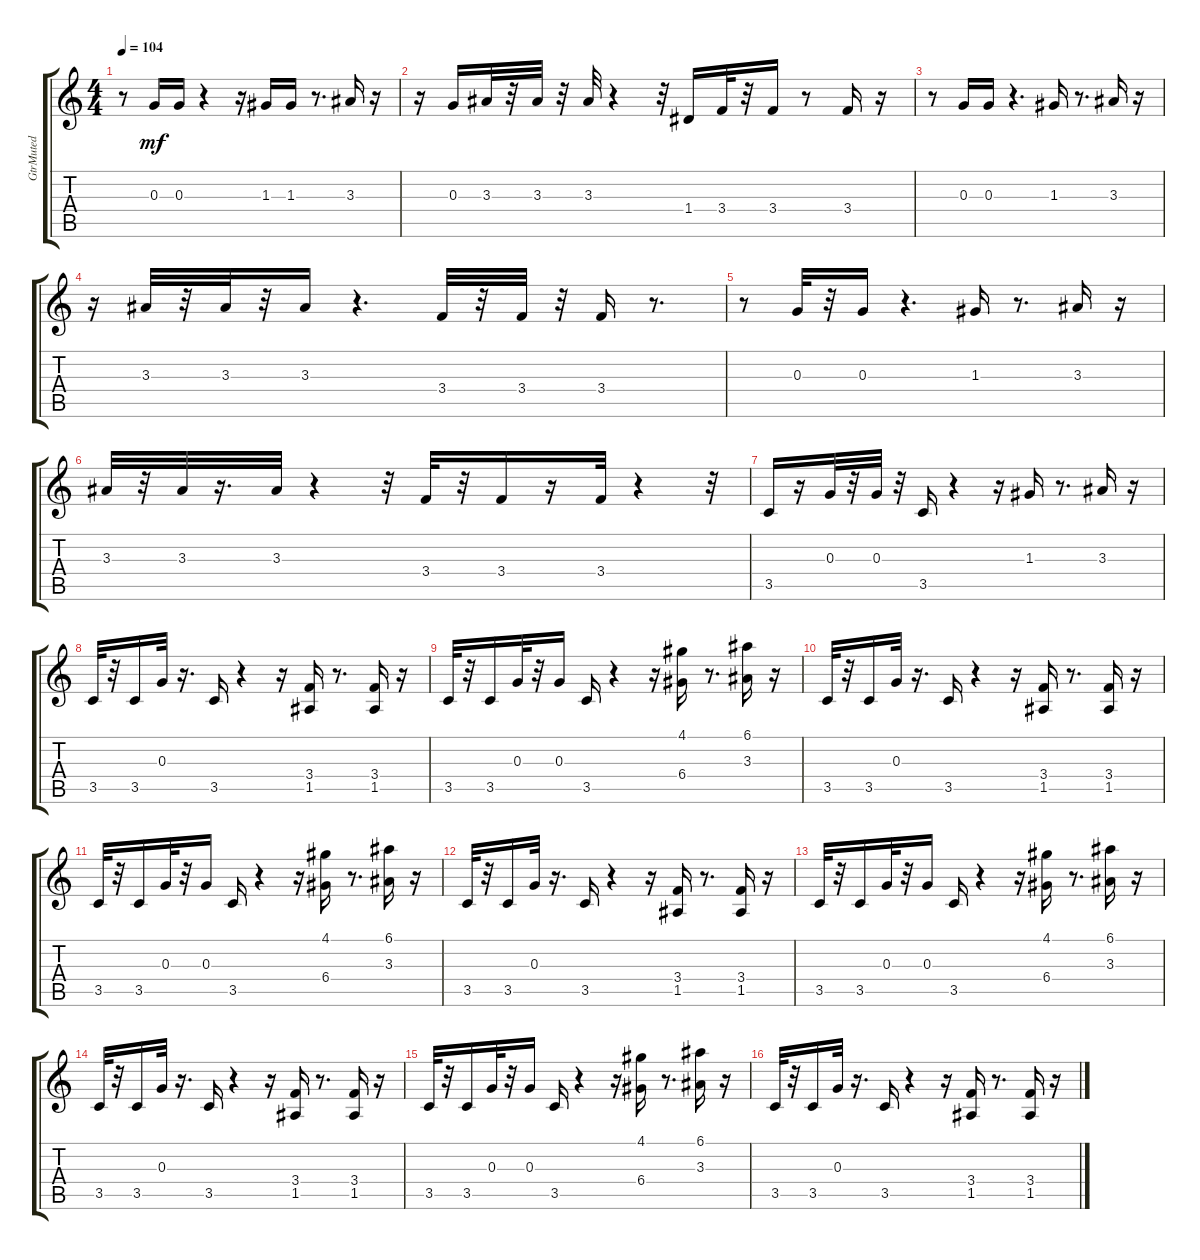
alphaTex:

\track ("GtrMuted" "GtrMuted") {instrument electricguitarmuted}
\staff {score tabs}
\tuning (E4 B3 G3 D3 A2 E2) {hide}
\ts (4 4)
\tempo 104
\clef g2
\ks c
r.8{dy mf} 0.3.16 0.3.16 r.4 r.16 1.3.16 1.3.16 r.8{d} 3.3.16 r.16 |
r.16 0.3.16 3.3.32 r.32 3.3.32 r.32 3.3.32 r.4 r.32 1.4.16 3.4.32 r.32 3.4.16 r.8 3.4.16 r.16 |
r.8 0.3.16 0.3.16 r.4{d} 1.3.16 r.8{d} 3.3.16 r.16 |
r.16 3.3.32 r.32 3.3.32 r.32 3.3.16 r.4{d} 3.4.32 r.32 3.4.32 r.32 3.4.16 r.8{d} |
r.8 0.3.32 r.32 0.3.16 r.4{d} 1.3.16 r.8{d} 3.3.16 r.16 |
3.3.32 r.32 3.3.32 r.16{d} 3.3.32 r.4 r.32 3.4.32 r.32 3.4.16 r.16 3.4.32 r.4 r.32 |
3.5.16 r.16 0.3.32 r.32 0.3.32 r.32 3.5.16 r.4 r.16 1.3.16 r.8{d} 3.3.16 r.16 |
3.5.32 r.32 3.5.16 0.3.32 r.16{d} 3.5.16 r.4 r.16 (3.4 1.5).16 r.8{d} (3.4 1.5).16 r.16 |
3.5.32 r.32 3.5.16 0.3.32 r.32 0.3.16 3.5.16 r.4 r.16 (4.1 6.4).16 r.8{d} (6.1 3.3).16 r.16 |
3.5.32 r.32 3.5.16 0.3.32 r.16{d} 3.5.16 r.4 r.16 (3.4 1.5).16 r.8{d} (3.4 1.5).16 r.16 |
3.5.32 r.32 3.5.16 0.3.32 r.32 0.3.16 3.5.16 r.4 r.16 (4.1 6.4).16 r.8{d} (6.1 3.3).16 r.16 |
3.5.32 r.32 3.5.16 0.3.32 r.16{d} 3.5.16 r.4 r.16 (3.4 1.5).16 r.8{d} (3.4 1.5).16 r.16 |
3.5.32 r.32 3.5.16 0.3.32 r.32 0.3.16 3.5.16 r.4 r.16 (4.1 6.4).16 r.8{d} (6.1 3.3).16 r.16 |
3.5.32 r.32 3.5.16 0.3.32 r.16{d} 3.5.16 r.4 r.16 (3.4 1.5).16 r.8{d} (3.4 1.5).16 r.16 |
3.5.32 r.32 3.5.16 0.3.32 r.32 0.3.16 3.5.16 r.4 r.16 (4.1 6.4).16 r.8{d} (6.1 3.3).16 r.16 |
3.5.32 r.32 3.5.16 0.3.32 r.16{d} 3.5.16 r.4 r.16 (3.4 1.5).16 r.8{d} (3.4 1.5).16 r.16
